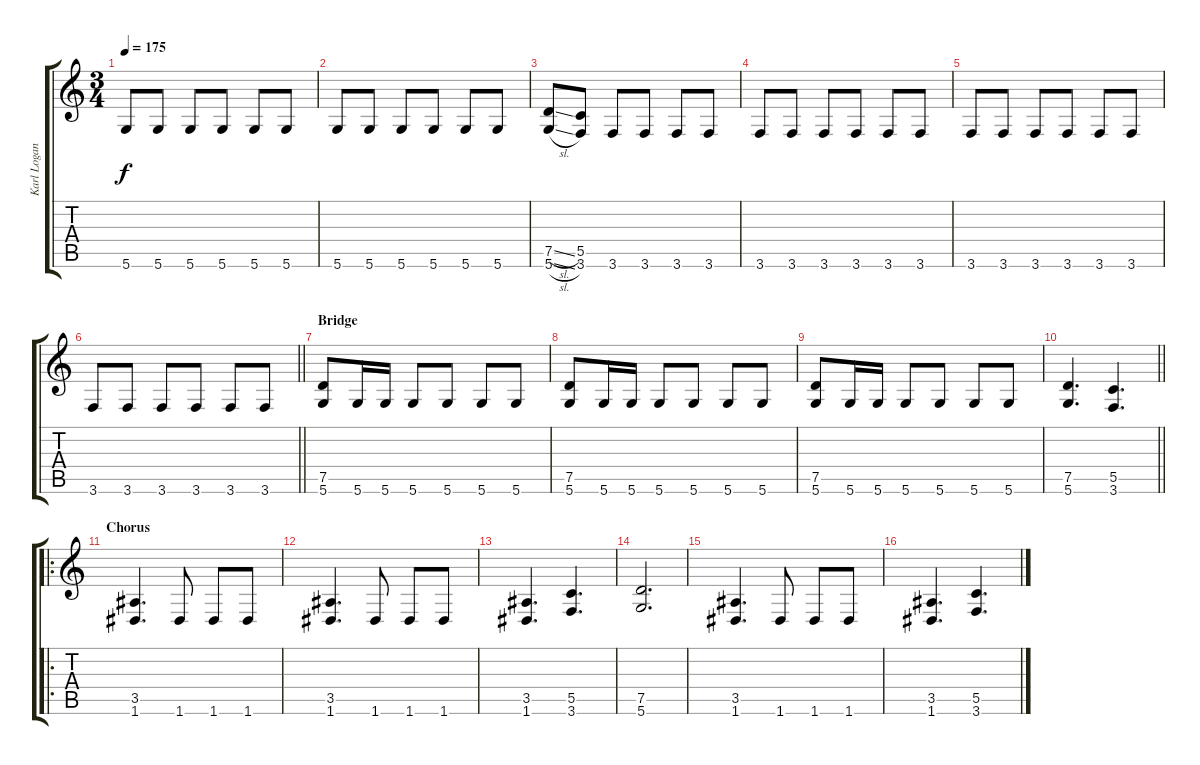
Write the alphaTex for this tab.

\track ("Karl Logan" "Karl Logan") {instrument distortionguitar}
\staff {score tabs}
\tuning (D4 A3 F3 C3 G2 D2) {hide}
\ts (3 4)
\tempo 175
\clef g2
\ks c
5.6.8{dy f} 5.6.8 5.6.8 5.6.8 5.6.8 5.6.8 |
5.6.8 5.6.8 5.6.8 5.6.8 5.6.8 5.6.8 |
(7.5{sl} 5.6{sl}).8 (5.5 3.6).8 3.6.8 3.6.8 3.6.8 3.6.8 |
3.6.8 3.6.8 3.6.8 3.6.8 3.6.8 3.6.8 |
3.6.8 3.6.8 3.6.8 3.6.8 3.6.8 3.6.8 |
\barLineRight lightlight
3.6.8 3.6.8 3.6.8 3.6.8 3.6.8 3.6.8 |
\section ("" "Bridge")
(7.5 5.6).8 5.6.16 5.6.16 5.6.8 5.6.8 5.6.8 5.6.8 |
(7.5 5.6).8 5.6.16 5.6.16 5.6.8 5.6.8 5.6.8 5.6.8 |
(7.5 5.6).8 5.6.16 5.6.16 5.6.8 5.6.8 5.6.8 5.6.8 |
\barLineRight lightlight
(7.5 5.6).4{d} (5.5 3.6).4{d} |
\ro
\section ("" "Chorus")
(3.5 1.6).4{d} 1.6.8 1.6.8 1.6.8 |
(3.5 1.6).4{d} 1.6.8 1.6.8 1.6.8 |
(3.5 1.6).4{d} (5.5 3.6).4{d} |
(7.5 5.6).2{d} |
(3.5 1.6).4{d} 1.6.8 1.6.8 1.6.8 |
(3.5 1.6).4{d} (5.5 3.6).4{d}
